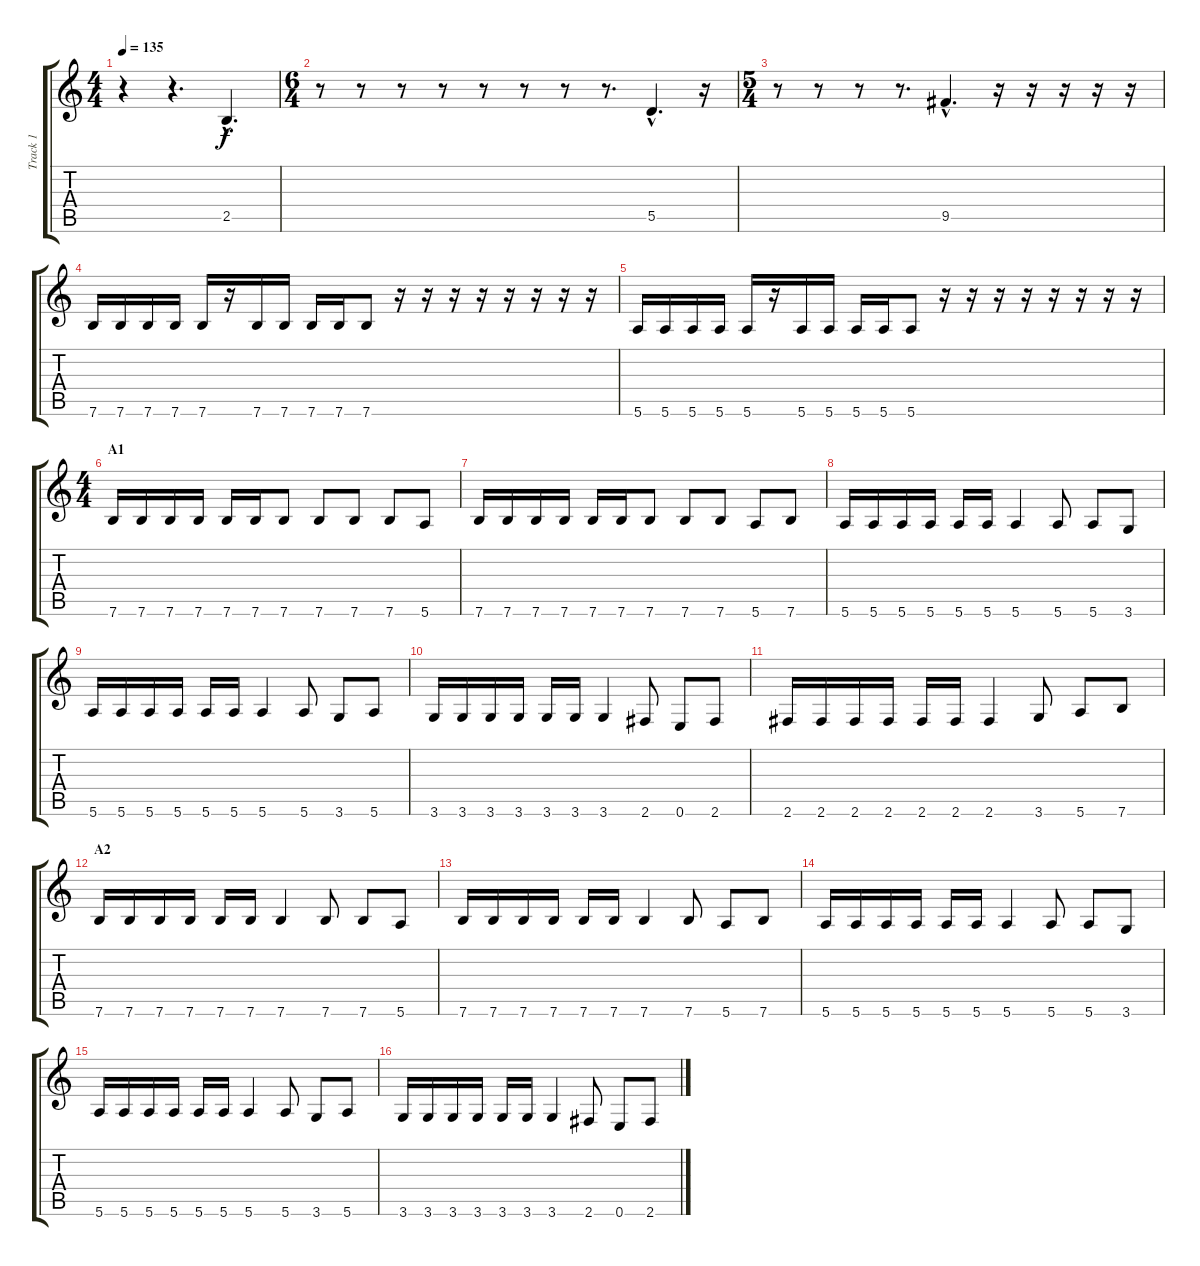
\track ("Track 1" "Track 1") {instrument distortionguitar}
\staff {score tabs}
\tuning (E4 B3 G3 D3 A2 E2) {hide}
\ts (4 4)
\tempo 135
\clef g2
\ks c
r.4{dy f instrument distortionguitar} r.4{d} 2.5{hac}.4{d} |
\ts (6 4)
r.8 r.8 r.8 r.8 r.8 r.8 r.8 r.8{d} 5.5{hac}.4{d} r.16 |
\ts (5 4)
r.8 r.8 r.8 r.8{d} 9.5{hac}.4{d} r.16 r.16 r.16 r.16 r.16 |
7.6.16 7.6.16 7.6.16 7.6.16 7.6.16 r.16 7.6.16 7.6.16 7.6.16 7.6.16 7.6.8 r.16 r.16 r.16 r.16 r.16 r.16 r.16 r.16 |
5.6.16 5.6.16 5.6.16 5.6.16 5.6.16 r.16 5.6.16 5.6.16 5.6.16 5.6.16 5.6.8 r.16 r.16 r.16 r.16 r.16 r.16 r.16 r.16 |
\ts (4 4)
\section ("" "A1")
7.6.16 7.6.16 7.6.16 7.6.16 7.6.16 7.6.16 7.6.8 7.6.8 7.6.8 7.6.8 5.6.8 |
7.6.16 7.6.16 7.6.16 7.6.16 7.6.16 7.6.16 7.6.8 7.6.8 7.6.8 5.6.8 7.6.8 |
5.6.16 5.6.16 5.6.16 5.6.16 5.6.16 5.6.16 5.6.4 5.6.8 5.6.8 3.6.8 |
5.6.16 5.6.16 5.6.16 5.6.16 5.6.16 5.6.16 5.6.4 5.6.8 3.6.8 5.6.8 |
3.6.16 3.6.16 3.6.16 3.6.16 3.6.16 3.6.16 3.6.4 2.6.8 0.6.8 2.6.8 |
2.6.16 2.6.16 2.6.16 2.6.16 2.6.16 2.6.16 2.6.4 3.6.8 5.6.8 7.6.8 |
\section ("" "A2")
7.6.16 7.6.16 7.6.16 7.6.16 7.6.16 7.6.16 7.6.4 7.6.8 7.6.8 5.6.8 |
7.6.16 7.6.16 7.6.16 7.6.16 7.6.16 7.6.16 7.6.4 7.6.8 5.6.8 7.6.8 |
5.6.16 5.6.16 5.6.16 5.6.16 5.6.16 5.6.16 5.6.4 5.6.8 5.6.8 3.6.8 |
5.6.16 5.6.16 5.6.16 5.6.16 5.6.16 5.6.16 5.6.4 5.6.8 3.6.8 5.6.8 |
3.6.16 3.6.16 3.6.16 3.6.16 3.6.16 3.6.16 3.6.4 2.6.8 0.6.8 2.6.8
